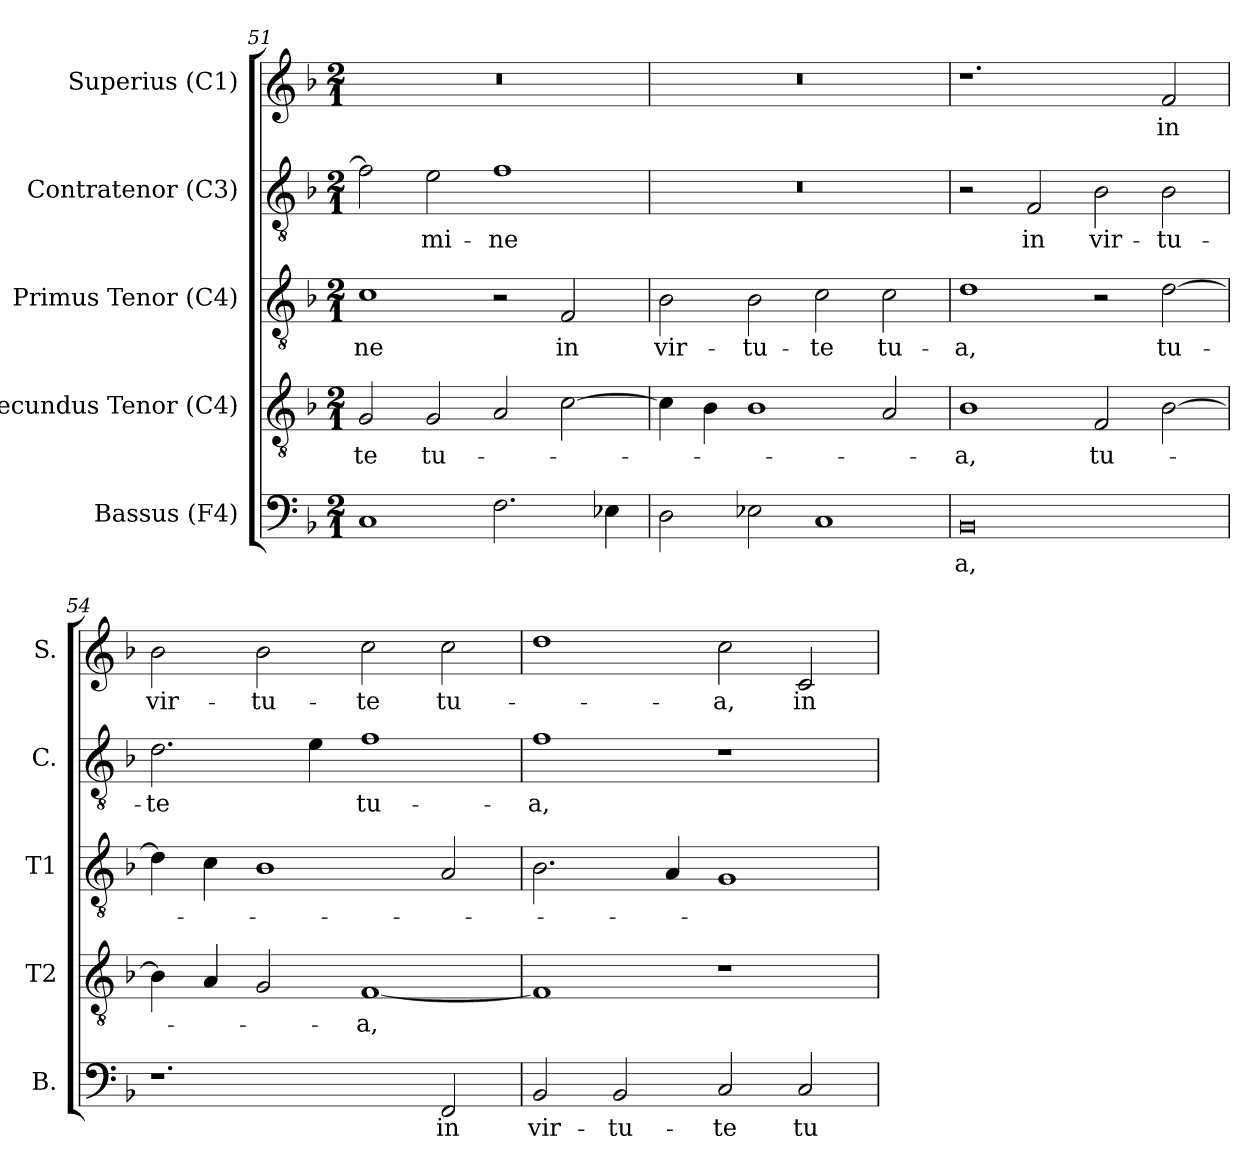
**kern	**text	**kern	**text	**kern	**text	**kern	**text	**kern	**text
*part5	*part5	*part4	*part4	*part3	*part3	*part2	*part2	*part1	*part1
*staff5	*staff5	*staff4	*staff4	*staff3	*staff3	*staff2	*staff2	*staff1	*staff1
*I"Bassus (F4)	*	*I"Secundus Tenor (C4)	*	*I"Primus Tenor (C4)	*	*I"Contratenor (C3)	*	*I"Superius (C1)	*
*I'B.	*	*I'T2	*	*I'T1	*	*I'C.	*	*I'S.	*
*clefF4	*	*clefGv2	*	*clefGv2	*	*clefGv2	*	*clefG2	*
*	*	*ITrd7c12	*	*ITrd7c12	*	*	*	*	*
*k[b-]	*	*k[b-]	*	*k[b-]	*	*k[b-]	*	*k[b-]	*
*F:	*	*F:	*	*F:	*	*F:	*	*F:	*
*M2/1	*	*M2/1	*	*M2/1	*	*M2/1	*	*M2/1	*
=51	=51	=51	=51	=51	=51	=51	=51	=51	=51
!	!	!	!LO:LY:b:color=#000000	!	!	!	!	!	!
!	!	!	!	!	!LO:LY:b:color=#000000	!	!	!LO:N:vis=1	!
1Ci	.	2GGi/	-te	1Ci	-ne	2fi\]	.	0r	.
!	!	!	!LO:LY:b:color=#000000	!	!	!	!	!	!
!	!	!	!	!	!	!	!LO:LY:b:color=#000000	!	!
.	.	2GGi/	tu-	.	.	2ei\	-mi-	.	.
!	!	!	!	!	!	!	!LO:LY:b:color=#000000	!	!
2.Fi\	.	2AAi/	.	2r	.	1fi	-ne	.	.
!	!	!	!	!	!LO:LY:b:color=#000000	!	!	!	!
.	.	[2Ci\	.	2FFi/	in	.	.	.	.
4E-i\	.	.	.	.	.	.	.	.	.
=52	=52	=52	=52	=52	=52	=52	=52	=52	=52
!	!	!	!	!	!LO:LY:b:color=#000000	!LO:N:vis=1	!	!LO:N:vis=1	!
2Di\	.	4Ci\]	.	2BB-i\	vir-	0r	.	0r	.
.	.	4BB-i\	.	.	.	.	.	.	.
!	!	!	!	!	!LO:LY:b:color=#000000	!	!	!	!
2E-i\	.	1BB-i	.	2BB-i\	-tu-	.	.	.	.
!	!	!	!	!	!LO:LY:b:color=#000000	!	!	!	!
1Ci	.	.	.	2Ci\	-te	.	.	.	.
!	!	!	!	!	!LO:LY:b:color=#000000	!	!	!	!
.	.	2AAi/	.	2Ci\	tu-	.	.	.	.
=53	=53	=53	=53	=53	=53	=53	=53	=53	=53
!	!LO:LY:b:color=#000000	!	!	!	!	!	!	!	!
!	!	!	!LO:LY:b:color=#000000	!	!	!	!	!	!
!	!	!	!	!	!LO:LY:b:color=#000000	!	!	!	!
0BB-i	-a,	1BB-i	-a,	1Di	-a,	2r	.	1.r	.
!	!	!	!	!	!	!	!LO:LY:b:color=#000000	!	!
.	.	.	.	.	.	2Fi/	in	.	.
!	!	!	!LO:LY:b:color=#000000	!	!	!	!	!	!
!	!	!	!	!	!	!	!LO:LY:b:color=#000000	!	!
.	.	2FFi/	tu-	2r	.	2B-i\	vir-	.	.
!	!	!	!	!	!LO:LY:b:color=#000000	!	!	!	!
!	!	!	!	!	!	!	!LO:LY:b:color=#000000	!	!
!	!	!	!	!	!	!	!	!	!LO:LY:b:color=#000000
.	.	[2BB-i\	.	[2Di\	tu-	2B-i\	-tu-	2fi/	in
!!LO:LB:g=z
=54	=54	=54	=54	=54	=54	=54	=54	=54	=54
!	!	!	!	!	!	!	!LO:LY:b:color=#000000	!	!
!	!	!	!	!	!	!	!	!	!LO:LY:b:color=#000000
1.r	.	4BB-i\]	.	4Di\]	.	2.di\	-te	2b-i\	vir-
.	.	4AAi/	.	4Ci\	.	.	.	.	.
!	!	!	!	!	!	!	!	!	!LO:LY:b:color=#000000
.	.	2GGi/	.	1BB-i	.	.	.	2b-i\	-tu-
.	.	.	.	.	.	4ei\	.	.	.
!	!	!	!LO:LY:b:color=#000000	!	!	!	!	!	!
!	!	!	!	!	!	!	!LO:LY:b:color=#000000	!	!
!	!	!	!	!	!	!	!	!	!LO:LY:b:color=#000000
.	.	[1FFi	-a,	.	.	1fi	tu-	2cci\	-te
!	!LO:LY:b:color=#000000	!	!	!	!	!	!	!	!
!	!	!	!	!	!	!	!	!	!LO:LY:b:color=#000000
2FFi/	in	.	.	2AAi/	.	.	.	2cci\	tu-
=55	=55	=55	=55	=55	=55	=55	=55	=55	=55
!	!LO:LY:b:color=#000000	!	!	!	!	!	!	!	!
!	!	!	!	!	!	!	!LO:LY:b:color=#000000	!	!
2BB-i/	vir-	1FFi]	.	2.BB-i\	.	1fi	-a,	1ddi	.
!	!LO:LY:b:color=#000000	!	!	!	!	!	!	!	!
2BB-i/	-tu-	.	.	.	.	.	.	.	.
.	.	.	.	4AAi/	.	.	.	.	.
!	!LO:LY:b:color=#000000	!	!	!	!	!	!	!	!
!	!	!	!	!	!	!	!	!	!LO:LY:b:color=#000000
2Ci/	-te	1r	.	1GGi	.	1r	.	2cci\	-a,
!	!LO:LY:b:color=#000000	!	!	!	!	!	!	!	!
!	!	!	!	!	!	!	!	!	!LO:LY:b:color=#000000
2Ci/	tu-	.	.	.	.	.	.	2ci/	in
=	=	=	=	=	=	=	=	=	=
*-	*-	*-	*-	*-	*-	*-	*-	*-	*-
